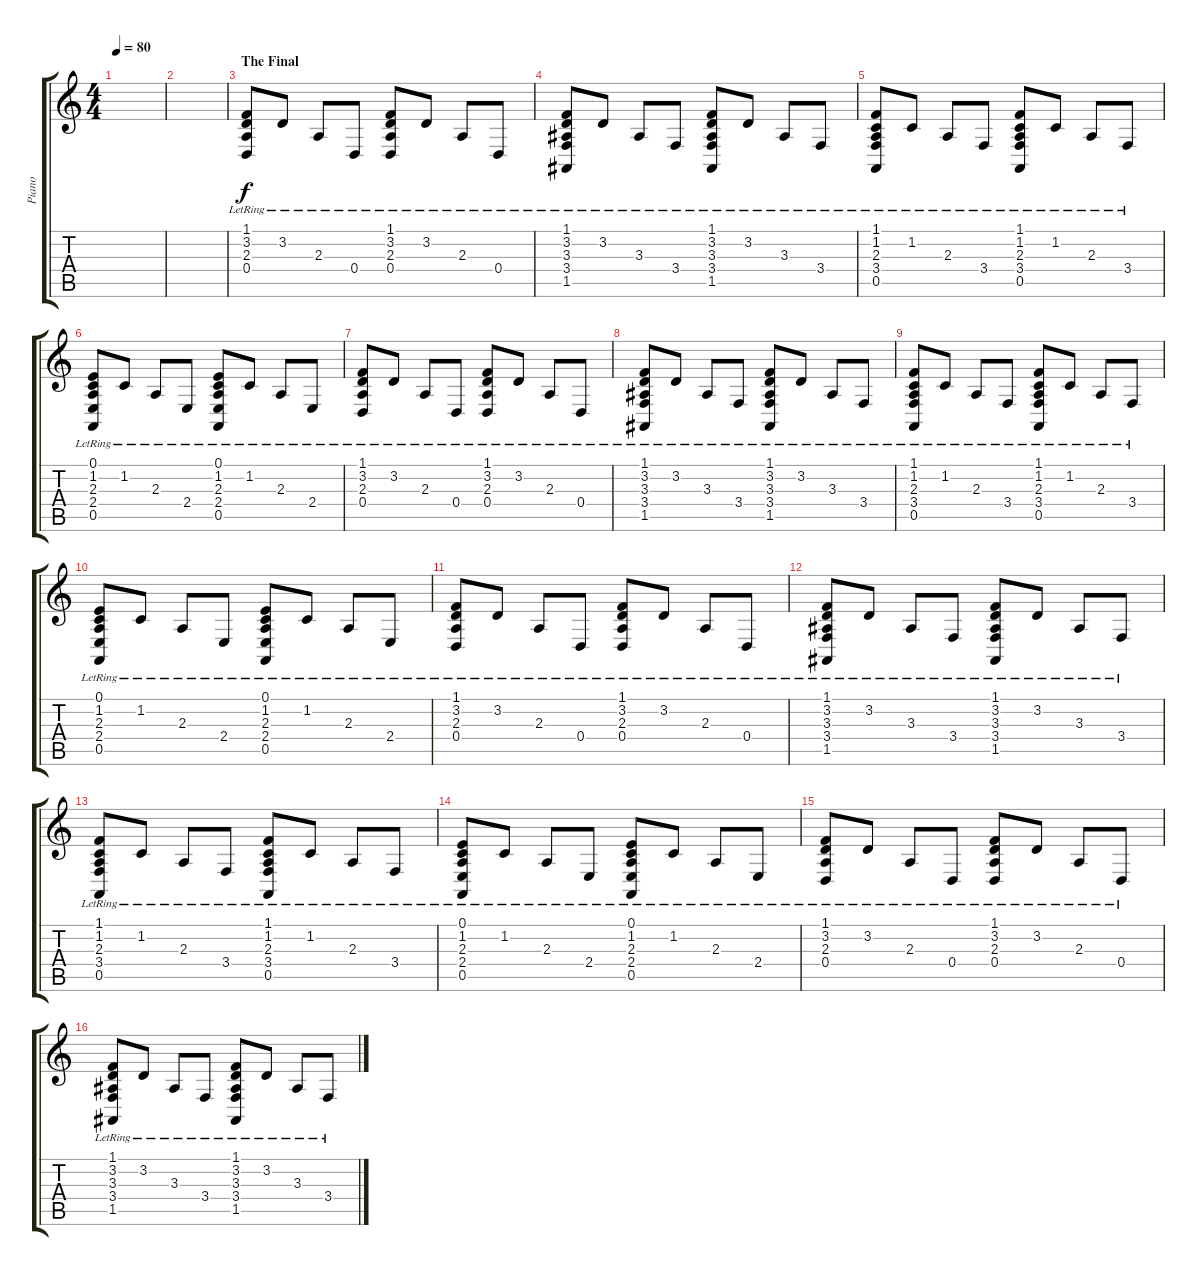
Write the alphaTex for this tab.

\track ("Piano" "Piano") {instrument acousticgrandpiano}
\staff {score tabs}
\tuning (E4 B3 G3 D3 A2 E2) {hide}
\ts (4 4)
\tempo 80
\clef g2
\ks c
|
|
\section ("" "The Final  ")
(1.1{lr} 3.2{lr} 2.3{lr} 0.4{lr}).8 3.2{lr}.8 2.3{lr}.8 0.4{lr}.8 (1.1{lr} 3.2{lr} 2.3{lr} 0.4{lr}).8 3.2{lr}.8 2.3{lr}.8 0.4{lr}.8 |
(1.1{lr} 3.2{lr} 3.3{lr} 3.4{lr} 1.5{lr}).8 3.2{lr}.8 3.3{lr}.8 3.4{lr}.8 (1.1{lr} 3.2{lr} 3.3{lr} 3.4{lr} 1.5{lr}).8 3.2{lr}.8 3.3{lr}.8 3.4{lr}.8 |
(1.1{lr} 1.2{lr} 2.3{lr} 3.4{lr} 0.5{lr}).8 1.2{lr}.8 2.3{lr}.8 3.4{lr}.8 (1.1{lr} 1.2{lr} 2.3{lr} 3.4{lr} 0.5{lr}).8 1.2{lr}.8 2.3{lr}.8 3.4{lr}.8 |
(0.1{lr} 1.2{lr} 2.3{lr} 2.4{lr} 0.5{lr}).8 1.2{lr}.8 2.3{lr}.8 2.4{lr}.8 (0.1{lr} 1.2{lr} 2.3{lr} 2.4{lr} 0.5{lr}).8 1.2{lr}.8 2.3{lr}.8 2.4{lr}.8 |
(1.1{lr} 3.2{lr} 2.3{lr} 0.4{lr}).8 3.2{lr}.8 2.3{lr}.8 0.4{lr}.8 (1.1{lr} 3.2{lr} 2.3{lr} 0.4{lr}).8 3.2{lr}.8 2.3{lr}.8 0.4{lr}.8 |
(1.1{lr} 3.2{lr} 3.3{lr} 3.4{lr} 1.5{lr}).8 3.2{lr}.8 3.3{lr}.8 3.4{lr}.8 (1.1{lr} 3.2{lr} 3.3{lr} 3.4{lr} 1.5{lr}).8 3.2{lr}.8 3.3{lr}.8 3.4{lr}.8 |
(1.1{lr} 1.2{lr} 2.3{lr} 3.4{lr} 0.5{lr}).8 1.2{lr}.8 2.3{lr}.8 3.4{lr}.8 (1.1{lr} 1.2{lr} 2.3{lr} 3.4{lr} 0.5{lr}).8 1.2{lr}.8 2.3{lr}.8 3.4{lr}.8 |
(0.1{lr} 1.2{lr} 2.3{lr} 2.4{lr} 0.5{lr}).8 1.2{lr}.8 2.3{lr}.8 2.4{lr}.8 (0.1{lr} 1.2{lr} 2.3{lr} 2.4{lr} 0.5{lr}).8 1.2{lr}.8 2.3{lr}.8 2.4{lr}.8 |
(1.1{lr} 3.2{lr} 2.3{lr} 0.4{lr}).8 3.2{lr}.8 2.3{lr}.8 0.4{lr}.8 (1.1{lr} 3.2{lr} 2.3{lr} 0.4{lr}).8 3.2{lr}.8 2.3{lr}.8 0.4{lr}.8 |
(1.1{lr} 3.2{lr} 3.3{lr} 3.4{lr} 1.5{lr}).8 3.2{lr}.8 3.3{lr}.8 3.4{lr}.8 (1.1{lr} 3.2{lr} 3.3{lr} 3.4{lr} 1.5{lr}).8 3.2{lr}.8 3.3{lr}.8 3.4{lr}.8 |
(1.1{lr} 1.2{lr} 2.3{lr} 3.4{lr} 0.5{lr}).8 1.2{lr}.8 2.3{lr}.8 3.4{lr}.8 (1.1{lr} 1.2{lr} 2.3{lr} 3.4{lr} 0.5{lr}).8 1.2{lr}.8 2.3{lr}.8 3.4{lr}.8 |
(0.1{lr} 1.2{lr} 2.3{lr} 2.4{lr} 0.5{lr}).8 1.2{lr}.8 2.3{lr}.8 2.4{lr}.8 (0.1{lr} 1.2{lr} 2.3{lr} 2.4{lr} 0.5{lr}).8 1.2{lr}.8 2.3{lr}.8 2.4{lr}.8 |
(1.1{lr} 3.2{lr} 2.3{lr} 0.4{lr}).8 3.2{lr}.8 2.3{lr}.8 0.4{lr}.8 (1.1{lr} 3.2{lr} 2.3{lr} 0.4{lr}).8 3.2{lr}.8 2.3{lr}.8 0.4{lr}.8 |
(1.1{lr} 3.2{lr} 3.3{lr} 3.4{lr} 1.5{lr}).8 3.2{lr}.8 3.3{lr}.8 3.4{lr}.8 (1.1{lr} 3.2{lr} 3.3{lr} 3.4{lr} 1.5{lr}).8 3.2{lr}.8 3.3{lr}.8 3.4{lr}.8
